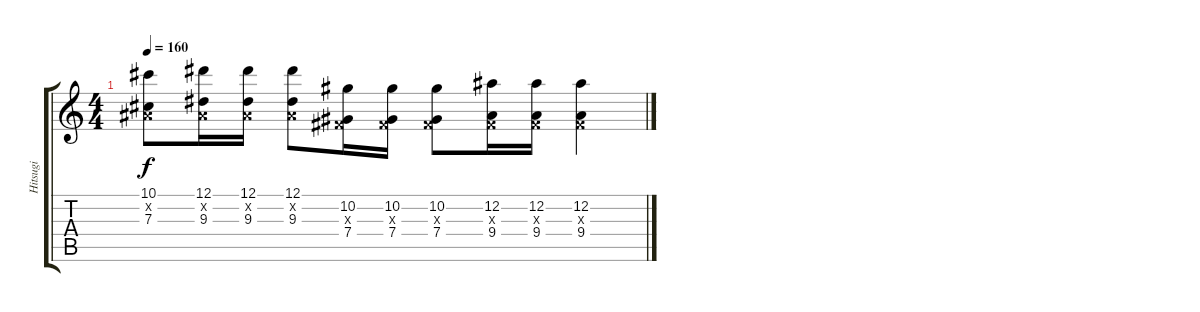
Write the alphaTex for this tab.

\track ("Hitsugi" "Hitsugi") {instrument overdrivenguitar}
\staff {score tabs}
\tuning (Eb4 Bb3 Gb3 Db3 Ab2 Eb2) {hide}
\ts (4 4)
\tempo 160
\clef g2
\ks c
(10.1 0.2{x} 7.3).8{dy f} (12.1 0.2{x} 9.3).16 (12.1 0.2{x} 9.3).16 (12.1 0.2{x} 9.3).8 (10.2 0.3{x} 7.4).16 (10.2 0.3{x} 7.4).16 (10.2 0.3{x} 7.4).8 (12.2 0.3{x} 9.4).16 (12.2 0.3{x} 9.4).16 (12.2 0.3{x} 9.4).4
